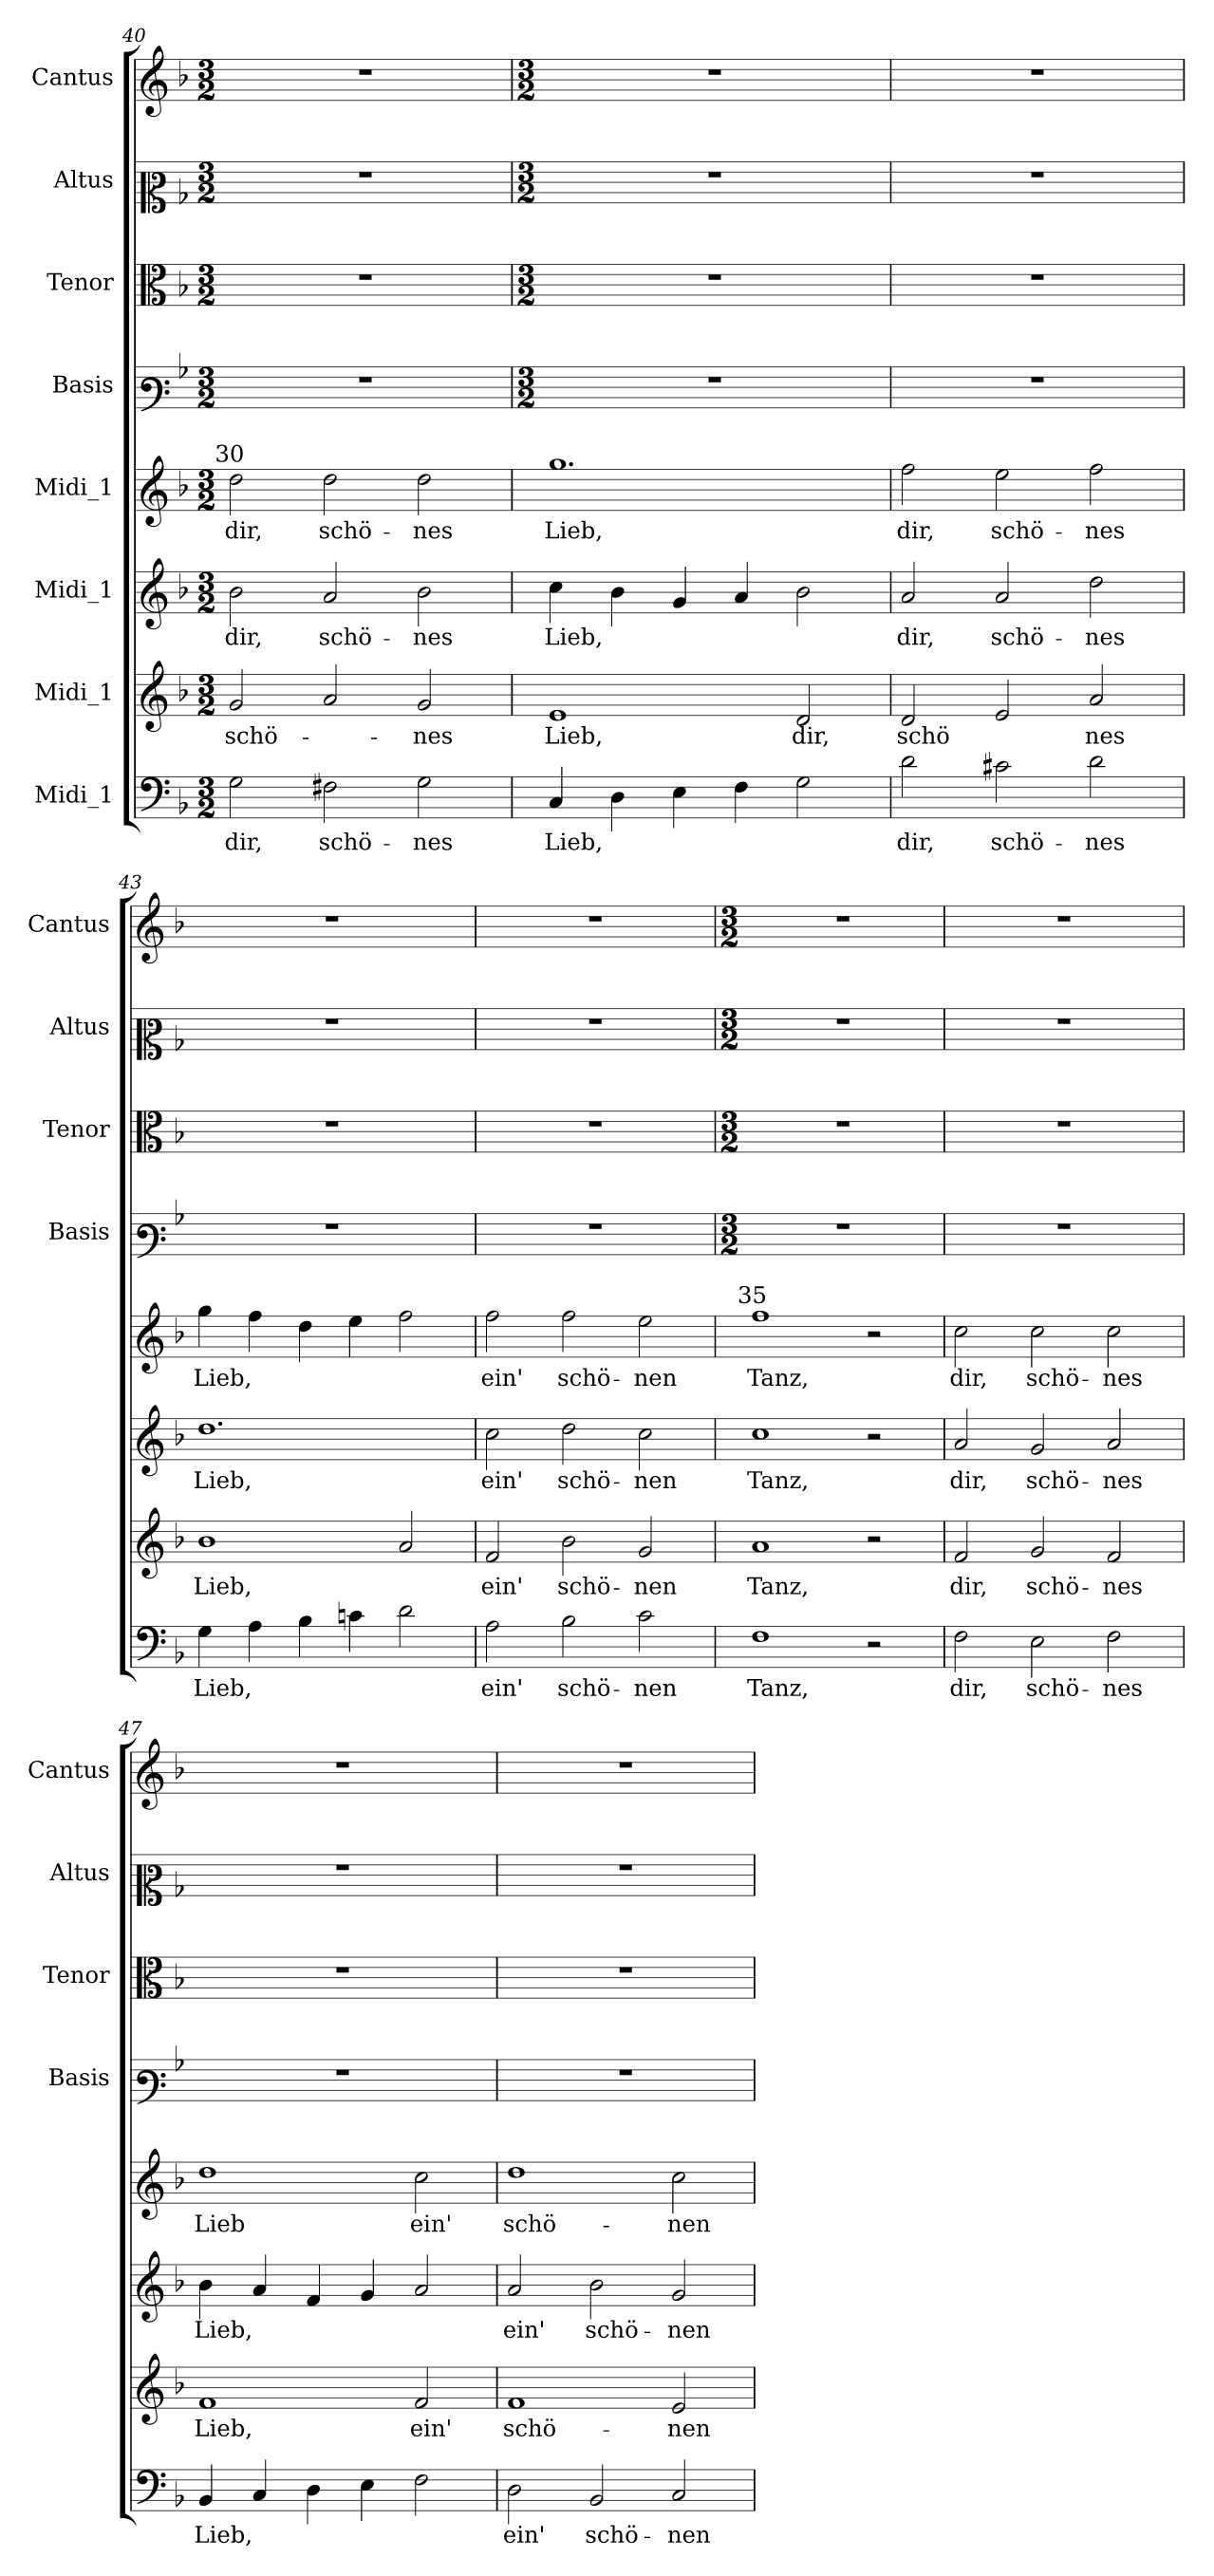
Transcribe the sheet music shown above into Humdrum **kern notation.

**kern	**text	**kern	**text	**kern	**text	**kern	**text	**kern	**kern	**kern	**kern
*part8	*part8	*part7	*part7	*part6	*part6	*part5	*part5	*part4	*part3	*part2	*part1
*staff8	*staff8	*staff7	*staff7	*staff6	*staff6	*staff5	*staff5	*staff4	*staff3	*staff2	*staff1
*I"Midi_1	*	*I"Midi_1	*	*I"Midi_1	*	*I"Midi_1	*	*I"Basis	*I"Tenor	*I"Altus	*I"Cantus
*	*	*	*	*	*	*	*	*I'Basis	*I'Tenor	*I'Altus	*I'Cantus
*clefF4	*	*clefG2	*	*clefG2	*	*clefG2	*	*clefF3	*clefC3	*clefC2	*clefG2
*k[b-]	*	*k[b-]	*	*k[b-]	*	*k[b-]	*	*k[b-]	*k[b-]	*k[b-]	*k[b-]
*F:	*	*F:	*	*F:	*	*F:	*	*F:	*F:	*F:	*F:
*M3/2	*	*M3/2	*	*M3/2	*	*M3/2	*	*M3/2	*M3/2	*M3/2	*M3/2
=40	=40	=40	=40	=40	=40	=40	=40	=40	=40	=40	=40
!	!	!	!	!	!	!LO:TX:a:cj:t=30	!	!	!	!	!
!	!LO:LY:b	!	!LO:LY:b	!	!LO:LY:b	!	!LO:LY:b	!	!	!	!
2G	dir,	2g	schö-	2b-	dir,	2dd	dir,	1.r	1.r	1.r	1.r
!	!LO:LY:b	!	!	!	!LO:LY:b	!	!LO:LY:b	!	!	!	!
2F#X	schö-	2a	.	2a	schö-	2dd	schö-	.	.	.	.
!	!LO:LY:b	!	!LO:LY:b	!	!LO:LY:b	!	!LO:LY:b	!	!	!	!
2G	-nes	2g	-nes	2b-	-nes	2dd	-nes	.	.	.	.
!!LO:LB:g=z
=41	=41	=41	=41	=41	=41	=41	=41	=41	=41	=41	=41
*	*	*	*	*	*	*	*	*M3/2	*M3/2	*M3/2	*M3/2
!	!LO:LY:b	!	!LO:LY:b	!	!LO:LY:b	!	!LO:LY:b	!	!	!	!
4C	Lieb,	1e	Lieb,	4cc	Lieb,	1.gg	Lieb,	1.r	1.r	1.r	1.r
4D	.	.	.	4b-	.	.	.	.	.	.	.
4E	.	.	.	4g	.	.	.	.	.	.	.
4F	.	.	.	4a	.	.	.	.	.	.	.
!	!	!	!LO:LY:b	!	!	!	!	!	!	!	!
2G	.	2d	dir,	2b-	.	.	.	.	.	.	.
=42	=42	=42	=42	=42	=42	=42	=42	=42	=42	=42	=42
!	!LO:LY:b	!	!LO:LY:b	!	!LO:LY:b	!	!LO:LY:b	!	!	!	!
2d	dir,	2d	schö	2a	dir,	2ff	dir,	1.r	1.r	1.r	1.r
!	!LO:LY:b	!	!LO:LY:b	!	!LO:LY:b	!	!LO:LY:b	!	!	!	!
2c#X	schö-	2e	-	2a	schö-	2ee	schö-	.	.	.	.
!	!LO:LY:b	!	!LO:LY:b	!	!LO:LY:b	!	!LO:LY:b	!	!	!	!
2d	-nes	2a	nes	2dd	-nes	2ff	-nes	.	.	.	.
=43	=43	=43	=43	=43	=43	=43	=43	=43	=43	=43	=43
!	!LO:LY:b	!	!LO:LY:b	!	!LO:LY:b	!	!LO:LY:b	!	!	!	!
4G	Lieb,	1b-	Lieb,	1.dd	Lieb,	4gg	Lieb,	1.r	1.r	1.r	1.r
4A	.	.	.	.	.	4ff	.	.	.	.	.
4B-	.	.	.	.	.	4dd	.	.	.	.	.
4cn	.	.	.	.	.	4ee	.	.	.	.	.
2d	.	2a	.	.	.	2ff	.	.	.	.	.
=44	=44	=44	=44	=44	=44	=44	=44	=44	=44	=44	=44
!	!LO:LY:b	!	!LO:LY:b	!	!LO:LY:b	!	!LO:LY:b	!	!	!	!
2A	ein'	2f	ein'	2cc	ein'	2ff	ein'	1.r	1.r	1.r	1.r
!	!LO:LY:b	!	!LO:LY:b	!	!LO:LY:b	!	!LO:LY:b	!	!	!	!
2B-	schö-	2b-	schö-	2dd	schö-	2ff	schö-	.	.	.	.
!	!LO:LY:b	!	!LO:LY:b	!	!LO:LY:b	!	!LO:LY:b	!	!	!	!
2c	-nen	2g	-nen	2cc	-nen	2ee	-nen	.	.	.	.
!!LO:LB:g=z
=45	=45	=45	=45	=45	=45	=45	=45	=45	=45	=45	=45
*	*	*	*	*	*	*	*	*M3/2	*M3/2	*M3/2	*M3/2
!	!	!	!	!	!	!LO:TX:a:cj:t=35	!	!	!	!	!
!	!LO:LY:b	!	!LO:LY:b	!	!LO:LY:b	!	!LO:LY:b	!	!	!	!
1F	Tanz,	1a	Tanz,	1cc	Tanz,	1ff	Tanz,	1.r	1.r	1.r	1.r
2r	.	2r	.	2r	.	2r	.	.	.	.	.
=46	=46	=46	=46	=46	=46	=46	=46	=46	=46	=46	=46
!	!LO:LY:b	!	!LO:LY:b	!	!LO:LY:b	!	!LO:LY:b	!	!	!	!
2F	dir,	2f	dir,	2a	dir,	2cc	dir,	1.r	1.r	1.r	1.r
!	!LO:LY:b	!	!LO:LY:b	!	!LO:LY:b	!	!LO:LY:b	!	!	!	!
2E	schö-	2g	schö-	2g	schö-	2cc	schö-	.	.	.	.
!	!LO:LY:b	!	!LO:LY:b	!	!LO:LY:b	!	!LO:LY:b	!	!	!	!
2F	-nes	2f	-nes	2a	-nes	2cc	-nes	.	.	.	.
=47	=47	=47	=47	=47	=47	=47	=47	=47	=47	=47	=47
!	!LO:LY:b	!	!LO:LY:b	!	!LO:LY:b	!	!LO:LY:b	!	!	!	!
4BB-	Lieb,	1f	Lieb,	4b-	Lieb,	1dd	Lieb	1.r	1.r	1.r	1.r
4C	.	.	.	4a	.	.	.	.	.	.	.
4D	.	.	.	4f	.	.	.	.	.	.	.
4E	.	.	.	4g	.	.	.	.	.	.	.
!	!	!	!LO:LY:b	!	!	!	!LO:LY:b	!	!	!	!
2F	.	2f	ein'	2a	.	2cc	ein'	.	.	.	.
=48	=48	=48	=48	=48	=48	=48	=48	=48	=48	=48	=48
!	!LO:LY:b	!	!LO:LY:b	!	!LO:LY:b	!	!LO:LY:b	!	!	!	!
2D	ein'	1f	schö-	2a	ein'	1dd	schö-	1.r	1.r	1.r	1.r
!	!LO:LY:b	!	!	!	!LO:LY:b	!	!	!	!	!	!
2BB-	schö-	.	.	2b-	schö-	.	.	.	.	.	.
!	!LO:LY:b	!	!LO:LY:b	!	!LO:LY:b	!	!LO:LY:b	!	!	!	!
2C	-nen	2e	-nen	2g	-nen	2cc	-nen	.	.	.	.
=	=	=	=	=	=	=	=	=	=	=	=
*-	*-	*-	*-	*-	*-	*-	*-	*-	*-	*-	*-
